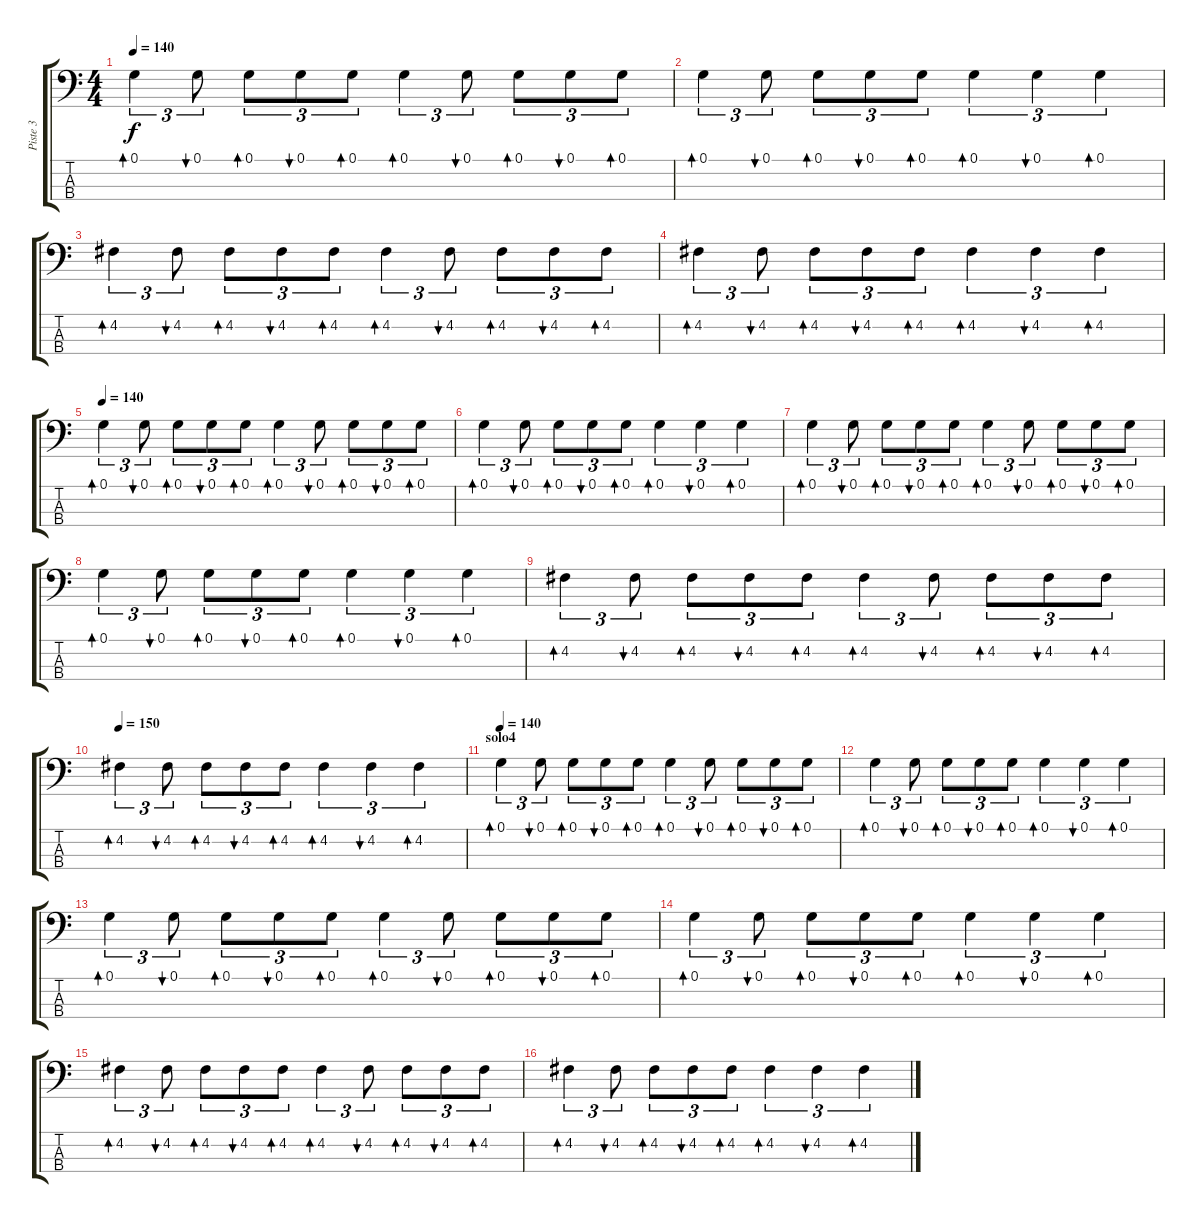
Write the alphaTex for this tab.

\track ("Piste 3" "Piste 3") {instrument acousticbass}
\staff {score tabs}
\tuning (G2 D2 A1 E1) {hide}
\ts (4 4)
\tempo 140
\clef f4
\ks c
0.1.4{tu (3 2) bd 30 dy f} 0.1.8{tu (3 2) bu 30} 0.1.8{tu (3 2) bd 30} 0.1.8{tu (3 2) bu 30} 0.1.8{tu (3 2) bd 60} 0.1.4{tu (3 2) bd 30} 0.1.8{tu (3 2) bu 30} 0.1.8{tu (3 2) bd 30} 0.1.8{tu (3 2) bu 30} 0.1.8{tu (3 2) bd 30} |
0.1.4{tu (3 2) bd 30} 0.1.8{tu (3 2) bu 30} 0.1.8{tu (3 2) bd 30} 0.1.8{tu (3 2) bu 30} 0.1.8{tu (3 2) bd 60} 0.1.4{tu (3 2) bd 30} 0.1.4{tu (3 2) bu 30} 0.1.4{tu (3 2) bd 30} |
4.2.4{tu (3 2) bd 30} 4.2.8{tu (3 2) bu 30} 4.2.8{tu (3 2) bd 30} 4.2.8{tu (3 2) bu 30} 4.2.8{tu (3 2) bd 60} 4.2.4{tu (3 2) bd 30} 4.2.8{tu (3 2) bu 30} 4.2.8{tu (3 2) bd 30} 4.2.8{tu (3 2) bu 30} 4.2.8{tu (3 2) bd 30} |
4.2.4{tu (3 2) bd 30} 4.2.8{tu (3 2) bu 30} 4.2.8{tu (3 2) bd 30} 4.2.8{tu (3 2) bu 30} 4.2.8{tu (3 2) bd 60} 4.2.4{tu (3 2) bd 30} 4.2.4{tu (3 2) bu 30} 4.2.4{tu (3 2) bd 30} |
\tempo 140
0.1.4{tu (3 2) bd 30} 0.1.8{tu (3 2) bu 30} 0.1.8{tu (3 2) bd 30} 0.1.8{tu (3 2) bu 30} 0.1.8{tu (3 2) bd 60} 0.1.4{tu (3 2) bd 30} 0.1.8{tu (3 2) bu 30} 0.1.8{tu (3 2) bd 30} 0.1.8{tu (3 2) bu 30} 0.1.8{tu (3 2) bd 30} |
0.1.4{tu (3 2) bd 30} 0.1.8{tu (3 2) bu 30} 0.1.8{tu (3 2) bd 30} 0.1.8{tu (3 2) bu 30} 0.1.8{tu (3 2) bd 60} 0.1.4{tu (3 2) bd 30} 0.1.4{tu (3 2) bu 30} 0.1.4{tu (3 2) bd 30} |
0.1.4{tu (3 2) bd 30} 0.1.8{tu (3 2) bu 30} 0.1.8{tu (3 2) bd 30} 0.1.8{tu (3 2) bu 30} 0.1.8{tu (3 2) bd 60} 0.1.4{tu (3 2) bd 30} 0.1.8{tu (3 2) bu 30} 0.1.8{tu (3 2) bd 30} 0.1.8{tu (3 2) bu 30} 0.1.8{tu (3 2) bd 30} |
0.1.4{tu (3 2) bd 30} 0.1.8{tu (3 2) bu 30} 0.1.8{tu (3 2) bd 30} 0.1.8{tu (3 2) bu 30} 0.1.8{tu (3 2) bd 60} 0.1.4{tu (3 2) bd 30} 0.1.4{tu (3 2) bu 30} 0.1.4{tu (3 2) bd 30} |
4.2.4{tu (3 2) bd 30} 4.2.8{tu (3 2) bu 30} 4.2.8{tu (3 2) bd 30} 4.2.8{tu (3 2) bu 30} 4.2.8{tu (3 2) bd 60} 4.2.4{tu (3 2) bd 30} 4.2.8{tu (3 2) bu 30} 4.2.8{tu (3 2) bd 30} 4.2.8{tu (3 2) bu 30} 4.2.8{tu (3 2) bd 30} |
\tempo 150
4.2.4{tu (3 2) bd 30} 4.2.8{tu (3 2) bu 30} 4.2.8{tu (3 2) bd 30} 4.2.8{tu (3 2) bu 30} 4.2.8{tu (3 2) bd 60} 4.2.4{tu (3 2) bd 30} 4.2.4{tu (3 2) bu 30} 4.2.4{tu (3 2) bd 30} |
\section ("" "solo4")
\tempo 140
0.1.4{tu (3 2) bd 30} 0.1.8{tu (3 2) bu 30} 0.1.8{tu (3 2) bd 30} 0.1.8{tu (3 2) bu 30} 0.1.8{tu (3 2) bd 60} 0.1.4{tu (3 2) bd 30} 0.1.8{tu (3 2) bu 30} 0.1.8{tu (3 2) bd 30} 0.1.8{tu (3 2) bu 30} 0.1.8{tu (3 2) bd 30} |
0.1.4{tu (3 2) bd 30} 0.1.8{tu (3 2) bu 30} 0.1.8{tu (3 2) bd 30} 0.1.8{tu (3 2) bu 30} 0.1.8{tu (3 2) bd 60} 0.1.4{tu (3 2) bd 30} 0.1.4{tu (3 2) bu 30} 0.1.4{tu (3 2) bd 30} |
0.1.4{tu (3 2) bd 30} 0.1.8{tu (3 2) bu 30} 0.1.8{tu (3 2) bd 30} 0.1.8{tu (3 2) bu 30} 0.1.8{tu (3 2) bd 60} 0.1.4{tu (3 2) bd 30} 0.1.8{tu (3 2) bu 30} 0.1.8{tu (3 2) bd 30} 0.1.8{tu (3 2) bu 30} 0.1.8{tu (3 2) bd 30} |
0.1.4{tu (3 2) bd 30} 0.1.8{tu (3 2) bu 30} 0.1.8{tu (3 2) bd 30} 0.1.8{tu (3 2) bu 30} 0.1.8{tu (3 2) bd 60} 0.1.4{tu (3 2) bd 30} 0.1.4{tu (3 2) bu 30} 0.1.4{tu (3 2) bd 30} |
4.2.4{tu (3 2) bd 30} 4.2.8{tu (3 2) bu 30} 4.2.8{tu (3 2) bd 30} 4.2.8{tu (3 2) bu 30} 4.2.8{tu (3 2) bd 60} 4.2.4{tu (3 2) bd 30} 4.2.8{tu (3 2) bu 30} 4.2.8{tu (3 2) bd 30} 4.2.8{tu (3 2) bu 30} 4.2.8{tu (3 2) bd 30} |
4.2.4{tu (3 2) bd 30} 4.2.8{tu (3 2) bu 30} 4.2.8{tu (3 2) bd 30} 4.2.8{tu (3 2) bu 30} 4.2.8{tu (3 2) bd 60} 4.2.4{tu (3 2) bd 30} 4.2.4{tu (3 2) bu 30} 4.2.4{tu (3 2) bd 30}
